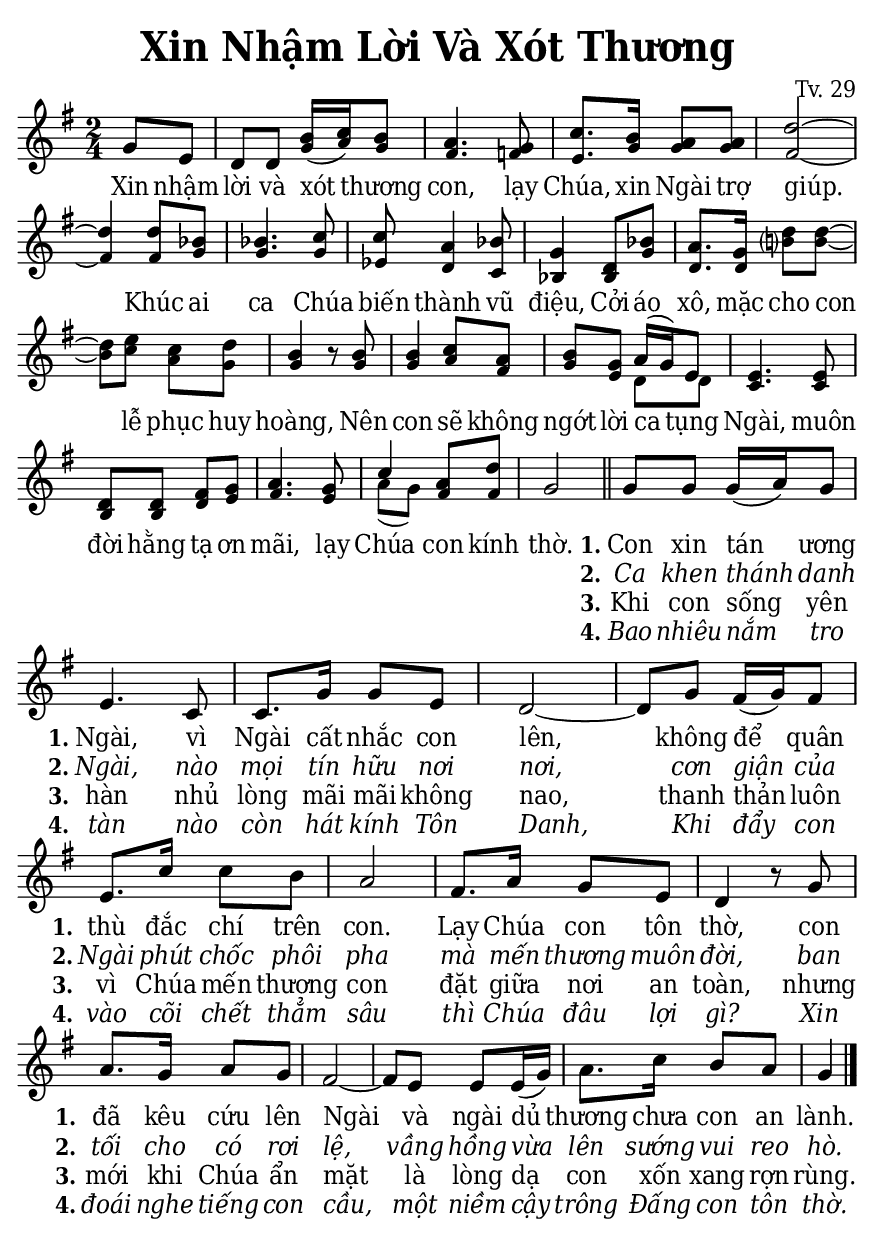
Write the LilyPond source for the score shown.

% Cài đặt chung\
\version "2.22.1"
\include "english.ly"

\header {
  title = \markup { \fontsize #1 "Xin Nhậm Lời Và Xót Thương" }
  composer = "Tv. 29"
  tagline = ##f
}

% Nhạc phiên khúc
nhacPhienKhucSop = \relative c'' {
  \partial 4 g8 e |
  d d b'16 (c) b8 |
  a4. g8 |
  c8. b16 a8 a |
  d2 ~ |
  d4 d8 bf |
  bf4. c8 |
  c a4 bf8 |
  g4 d8 bf' |
  a8. g16 d'8 d ~ |
  d e c d |
  b4 r8 b |
  b4 c8 a |
  b g a16 (g) e8 |
  e4. e8 |
  d d fs g |
  a4. g8 |
  c4 a8 d |
  g,2 \bar "||"
  
  g8 g g16 (a) g8 |
  e4. c8 |
  c8. g'16 g8 e |
  d2 ~ |
  d8 g fs16 (g) fs8 |
  e8. c'16 c8 b |
  a2 |
  fs8. a16 g8 e |
  d4 r8 g |
  a8. g16 a8 g |
  fs2 ~ |
  fs8 e e e16 (g) |
  a8. c16 b8 a |
  g4 \bar "|."
}

nhacPhienKhucAlto = \relative c'' {
  g8 e |
  d d g16 (a) g8 |
  fs4. f!8 |
  e8. g16 g8 g |
  fs2 ~ |
  fs4 fs8 g |
  g4. g8 |
  ef d4 c8 |
  bf4 bf8 g' |
  d8. d16 b'!?8 b ~ |
  b c a g |
  g4 r8 g |
  g4 a8 fs |
  g e d [d] |
  c4. c8 |
  b b d e |
  fs4. e8 |
  a (g) fs fs |
  g2
}

% Lời phiên khúc
loiPhienKhucSop = \lyrics {
  %\set stanza = "ĐK:"
  Xin nhậm lời và xót thương con,
  lạy Chúa, xin Ngài trợ giúp.
  Khúc ai ca Chúa biến thành vũ điệu,
  Cởi áo xô, mặc cho con lễ phục huy hoàng,
  Nên con sẽ không ngớt lời ca tụng Ngài,
  muôn đời hằng tạ ơn mãi,
  lạy Chúa con kính thờ.
  <<
    {
      \set stanza = "1."
      Con xin tán ương Ngài,
      vì Ngài cất nhắc con lên,
      không để quân thù đắc chí trên con.
      Lạy Chúa con tôn thờ,
      con đã kêu cứu lên Ngài
      và ngài dủ thương chưa con an lành.
    }
    \new Lyrics {
	    \set associatedVoice = "beSop"
	    \set stanza = "2."
      \override Lyrics.LyricText.font-shape = #'italic
	    Ca khen thánh danh Ngài,
	    nào mọi tín hữu nơi nơi,
	    cơn giận của Ngài phút chốc phôi pha
	    mà mến thương muôn đời,
	    ban tối cho có rơi lệ,
	    vầng hồng vừa lên sướng vui reo hò.
    }
    \new Lyrics {
	    \set associatedVoice = "beSop"
	    \set stanza = "3."
	    Khi con sống yên hàn nhủ lòng mãi mãi không nao,
	    thanh thản luôn vì Chúa mến thương con
	    đặt giữa nơi an toàn,
	    nhưng mới khi Chúa ẩn mặt
	    là lòng dạ con xốn xang rợn rùng.
    }
    \new Lyrics {
	    \set associatedVoice = "beSop"
	    \set stanza = "4."
      \override Lyrics.LyricText.font-shape = #'italic
	    Bao nhiêu nắm tro tàn
	    nào còn hát kính Tôn Danh,
	    Khi đẩy con vào cõi chết thẳm sâu
	    thì Chúa đâu lợi gì?
	    Xin đoái nghe tiếng con cầu,
	    một niềm cậy trông Đấng con tôn thờ.
    }
  >>
}

% Dàn trang
\paper {
  #(set-paper-size "a5")
  top-margin = 3\mm
  bottom-margin = 3\mm
  left-margin = 3\mm
  right-margin = 3\mm
  indent = #0
  #(define fonts
	 (make-pango-font-tree "Deja Vu Serif Condensed"
	 		       "Deja Vu Serif Condensed"
			       "Deja Vu Serif Condensed"
			       (/ 20 20)))
  print-page-number = ##f
  page-count = #1
}

TongNhip = {
  \key g \major \time 2/4
  \set Timing.beamExceptions = #'()
  \set Timing.baseMoment = #(ly:make-moment 1/4)
}

% mã nguồn cho những chức năng chưa hỗ trợ trong phiên bản lilypond hiện tại
% cung cấp bởi cộng đồng lilypond khi gửi email đến lilypond-user@gnu.org
% Đổi kích thước nốt cho bè phụ
notBePhu =
#(define-music-function (font-size music) (number? ly:music?)
   (for-some-music
     (lambda (m)
       (if (music-is-of-type? m 'rhythmic-event)
           (begin
             (set! (ly:music-property m 'tweaks)
                   (cons `(font-size . ,font-size)
                         (ly:music-property m 'tweaks)))
             #t)
           #f))
     music)
   music)

% in số phiên khúc trên mỗi dòng
#(define (add-grob-definition grob-name grob-entry)
    (set! all-grob-descriptions
          (cons ((@@ (lily) completize-grob-entry)
                 (cons grob-name grob-entry))
                all-grob-descriptions)))

#(add-grob-definition
   'StanzaNumberSpanner
   `((direction . ,LEFT)
     (font-series . bold)
     (padding . 0.5)
     (side-axis . ,X)
     (stencil . ,ly:text-interface::print)
     (X-offset . ,ly:side-position-interface::x-aligned-side)
     (Y-extent . ,grob::always-Y-extent-from-stencil)
     (meta . ((class . Spanner)
              (interfaces . (font-interface
                             side-position-interface
                             stanza-number-interface
                             text-interface))))))

\layout {
   \context {
     \Global
     \grobdescriptions #all-grob-descriptions
   }
   \context {
     \Score
     \remove Stanza_number_align_engraver
     \consists
       #(lambda (context)
          (let ((texts '())
                (syllables '()))
            (make-engraver
             (acknowledgers
              ((stanza-number-interface engraver grob source-engraver)
                 (set! texts (cons grob texts)))
              ((lyric-syllable-interface engraver grob source-engraver)
                 (set! syllables (cons grob syllables))))
             ((stop-translation-timestep engraver)
                (for-each
                 (lambda (text)
                   (for-each
                    (lambda (syllable)
                      (ly:pointer-group-interface::add-grob text
'side-support-elements syllable))
                    syllables))
                 texts)
                (set! syllables '())))))
   }
   \context {
     \Lyrics
     \remove Stanza_number_engraver
     \consists
       #(lambda (context)
          (let ((text #f)
                (last-stanza #f))
            (make-engraver
             ((process-music engraver)
                (let ((stanza (ly:context-property context 'stanza #f)))
                  (if (and stanza (not (equal? stanza last-stanza)))
                      (let ((column (ly:context-property context
'currentCommandColumn)))
                        (set! last-stanza stanza)
                        (if text
                            (ly:spanner-set-bound! text RIGHT column))

                        (set! text (ly:engraver-make-grob engraver
'StanzaNumberSpanner '()))
                        (ly:grob-set-property! text 'text stanza)
                        (ly:spanner-set-bound! text LEFT column)))))
             ((finalize engraver)
                (if text
                    (let ((column (ly:context-property context
'currentCommandColumn)))
                      (ly:spanner-set-bound! text RIGHT column)))))))
     \override StanzaNumberSpanner.horizon-padding = 10000
   }
}
% kết thúc mã nguồn

\score {
  \new ChoirStaff <<
    \new Staff \with {
        \consists "Merge_rests_engraver"
        printPartCombineTexts = ##f
      }
      <<
      \new Voice \TongNhip \partCombine 
        \nhacPhienKhucSop
        \notBePhu -1 { \nhacPhienKhucAlto }
      \new NullVoice = beSop \nhacPhienKhucSop
      \new Lyrics \lyricsto beSop \loiPhienKhucSop
      >>
  >>
  \layout {
    \override Lyrics.LyricSpace.minimum-distance = #0.4
    \override Score.BarNumber.break-visibility = ##(#f #f #f)
    \override Score.SpacingSpanner.uniform-stretching = ##t
  } 
}
